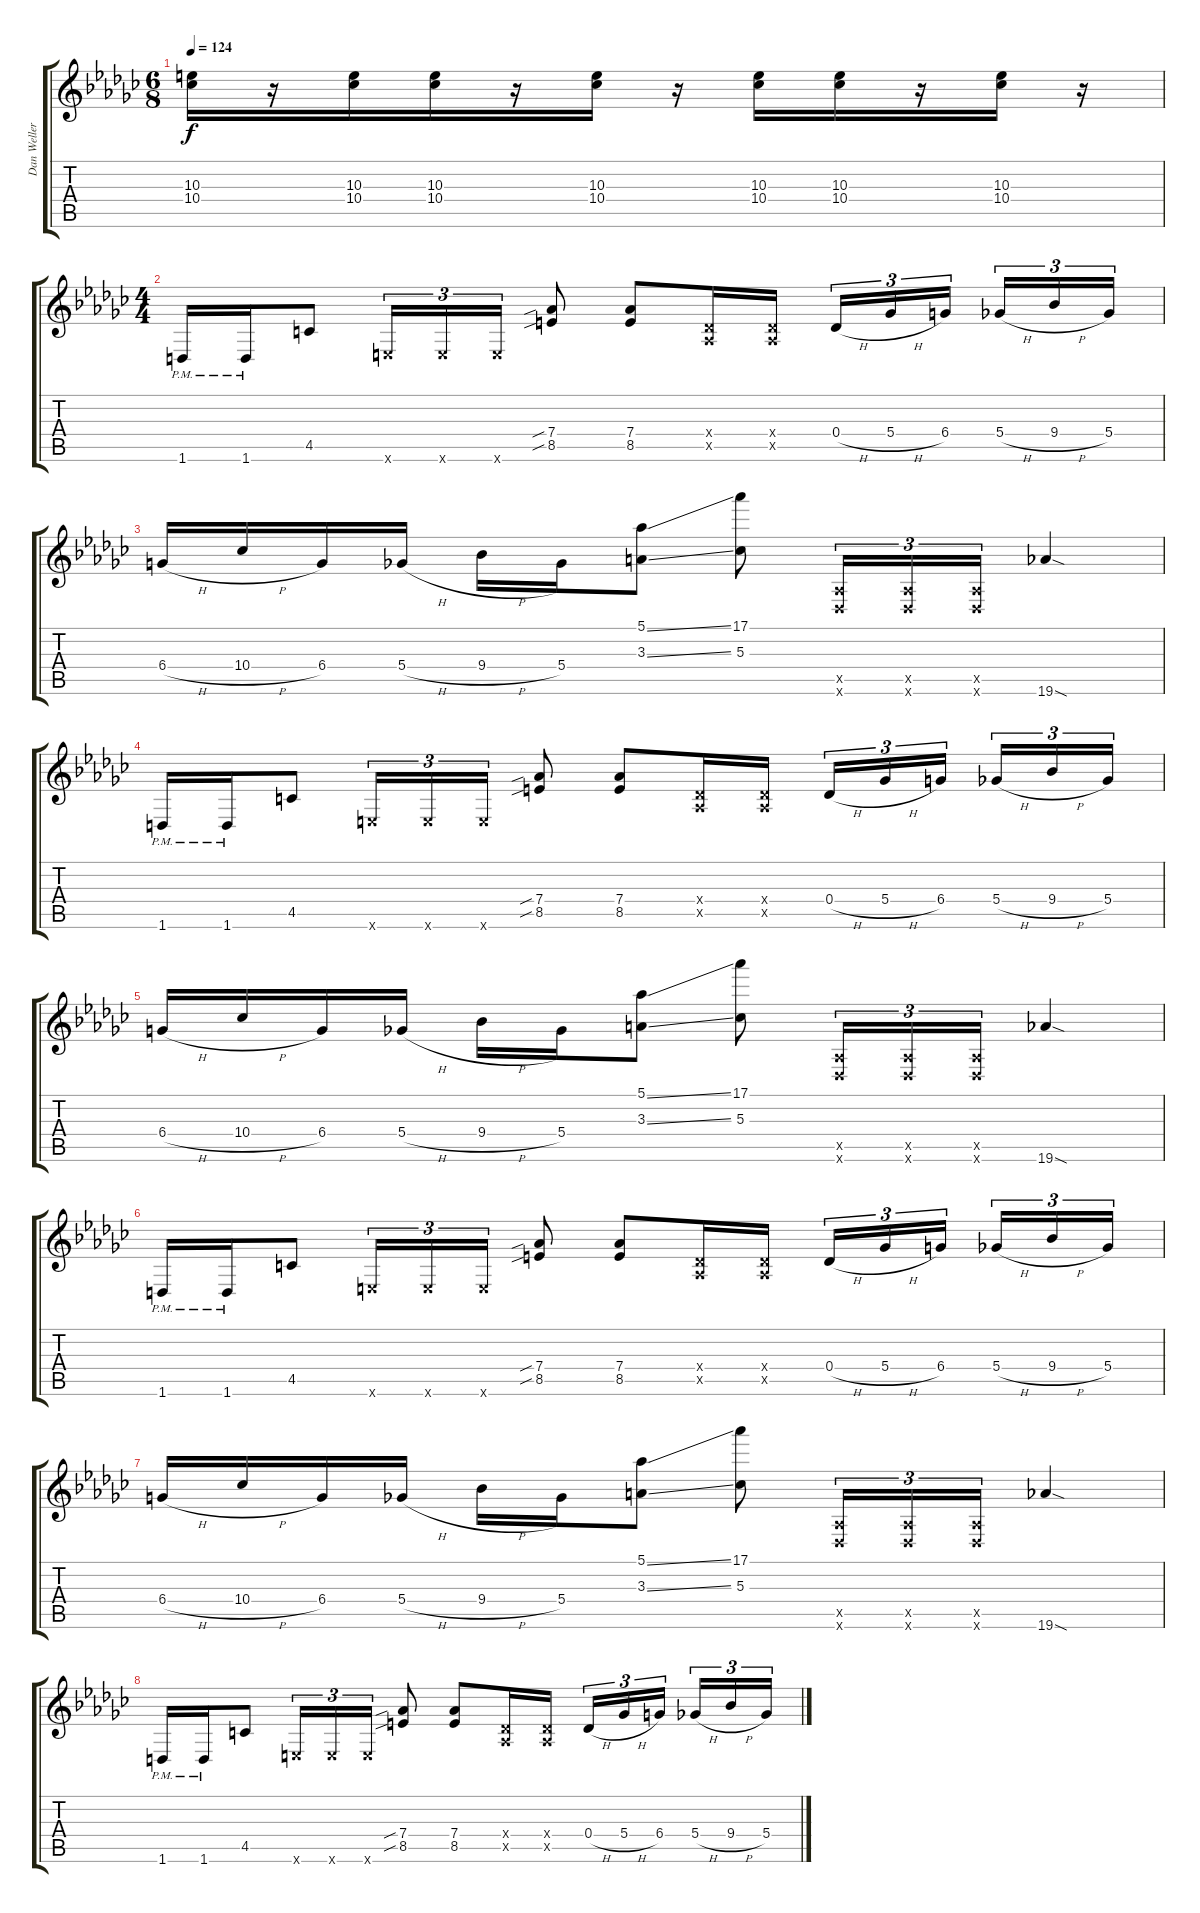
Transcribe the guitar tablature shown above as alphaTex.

\track ("Dan Weller" "Dan Weller") {instrument overdrivenguitar}
\staff {score tabs}
\tuning (Eb4 Bb3 Gb3 Db3 Ab2 Db2) {hide}
\ts (6 8)
\tempo 124
\clef g2
\ks gb
(10.3 10.4).16{dy f} r.16 (10.3 10.4).16 (10.3 10.4).16 r.16 (10.3 10.4).16 r.16 (10.3 10.4).16 (10.3 10.4).16 r.16 (10.3 10.4).16 r.16 |
\ts (4 4)
1.6{pm}.16 1.6{pm}.16 4.5.8 3.6{x}.16{tu (3 2)} 3.6{x}.16{tu (3 2)} 3.6{x}.16{tu (3 2)} (7.4{sib} 8.5{sib}).8 (7.4 8.5).8 (0.4{x} 0.5{x}).16 (0.4{x} 0.5{x}).16 0.4{h}.16{tu (3 2)} 5.4{h}.16{tu (3 2)} 6.4.16{tu (3 2) beam splitsecondary} 5.4{h}.16{tu (3 2)} 9.4{h}.16{tu (3 2)} 5.4.16{tu (3 2)} |
6.4{h}.16 10.4{h}.16 6.4.16 5.4{h}.16 9.4{h}.16 5.4.16 (5.1{ss} 3.3{ss}).8 (17.1 5.3).8 (0.5{x} 0.6{x}).16{tu (3 2)} (0.5{x} 0.6{x}).16{tu (3 2)} (0.5{x} 0.6{x}).16{tu (3 2)} 19.6{sod}.4 |
1.6{pm}.16 1.6{pm}.16 4.5.8 3.6{x}.16{tu (3 2)} 3.6{x}.16{tu (3 2)} 3.6{x}.16{tu (3 2)} (7.4{sib} 8.5{sib}).8 (7.4 8.5).8 (0.4{x} 0.5{x}).16 (0.4{x} 0.5{x}).16 0.4{h}.16{tu (3 2)} 5.4{h}.16{tu (3 2)} 6.4.16{tu (3 2) beam splitsecondary} 5.4{h}.16{tu (3 2)} 9.4{h}.16{tu (3 2)} 5.4.16{tu (3 2)} |
6.4{h}.16 10.4{h}.16 6.4.16 5.4{h}.16 9.4{h}.16 5.4.16 (5.1{ss} 3.3{ss}).8 (17.1 5.3).8 (0.5{x} 0.6{x}).16{tu (3 2)} (0.5{x} 0.6{x}).16{tu (3 2)} (0.5{x} 0.6{x}).16{tu (3 2)} 19.6{sod}.4 |
1.6{pm}.16 1.6{pm}.16 4.5.8 3.6{x}.16{tu (3 2)} 3.6{x}.16{tu (3 2)} 3.6{x}.16{tu (3 2)} (7.4{sib} 8.5{sib}).8 (7.4 8.5).8 (0.4{x} 0.5{x}).16 (0.4{x} 0.5{x}).16 0.4{h}.16{tu (3 2)} 5.4{h}.16{tu (3 2)} 6.4.16{tu (3 2) beam splitsecondary} 5.4{h}.16{tu (3 2)} 9.4{h}.16{tu (3 2)} 5.4.16{tu (3 2)} |
6.4{h}.16 10.4{h}.16 6.4.16 5.4{h}.16 9.4{h}.16 5.4.16 (5.1{ss} 3.3{ss}).8 (17.1 5.3).8 (0.5{x} 0.6{x}).16{tu (3 2)} (0.5{x} 0.6{x}).16{tu (3 2)} (0.5{x} 0.6{x}).16{tu (3 2)} 19.6{sod}.4 |
1.6{pm}.16 1.6{pm}.16 4.5.8 3.6{x}.16{tu (3 2)} 3.6{x}.16{tu (3 2)} 3.6{x}.16{tu (3 2)} (7.4{sib} 8.5{sib}).8 (7.4 8.5).8 (0.4{x} 0.5{x}).16 (0.4{x} 0.5{x}).16 0.4{h}.16{tu (3 2)} 5.4{h}.16{tu (3 2)} 6.4.16{tu (3 2) beam splitsecondary} 5.4{h}.16{tu (3 2)} 9.4{h}.16{tu (3 2)} 5.4.16{tu (3 2)}
